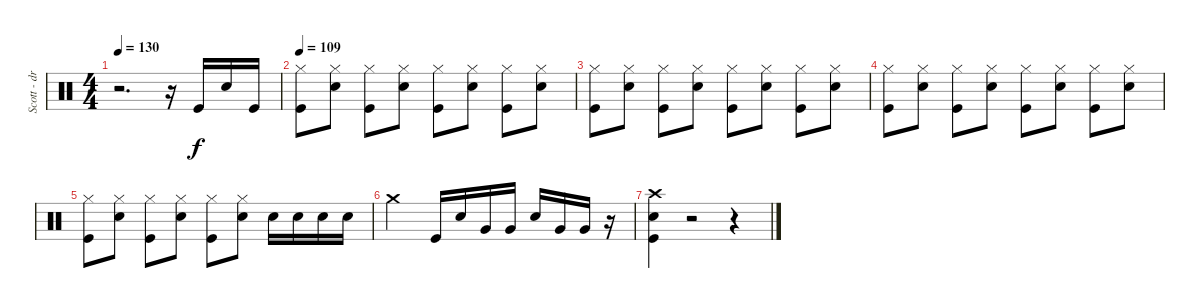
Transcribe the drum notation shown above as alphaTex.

\track ("Scott - drums" "Scott - dr") {instrument percussion}
\staff {score}
\articulation defaults
\ts (4 4)
\tempo 130
\clef neutral
\ks c
r.2{d dy f} r.16 "Kick (hit)".16 "Electric Snare (hit)".16 "Kick (hit)".16 |
\tempo 109
("Hi-Hat (closed)" "Kick (hit)").8 ("Hi-Hat (closed)" "Electric Snare (hit)").8 ("Hi-Hat (closed)" "Kick (hit)").8 ("Hi-Hat (closed)" "Electric Snare (hit)").8 ("Hi-Hat (closed)" "Kick (hit)").8 ("Hi-Hat (closed)" "Electric Snare (hit)").8 ("Hi-Hat (closed)" "Kick (hit)").8 ("Hi-Hat (closed)" "Electric Snare (hit)").8 |
("Hi-Hat (closed)" "Kick (hit)").8 ("Hi-Hat (closed)" "Electric Snare (hit)").8 ("Hi-Hat (closed)" "Kick (hit)").8 ("Hi-Hat (closed)" "Electric Snare (hit)").8 ("Hi-Hat (closed)" "Kick (hit)").8 ("Hi-Hat (closed)" "Electric Snare (hit)").8 ("Hi-Hat (closed)" "Kick (hit)").8 ("Hi-Hat (closed)" "Electric Snare (hit)").8 |
("Hi-Hat (closed)" "Kick (hit)").8 ("Hi-Hat (closed)" "Electric Snare (hit)").8 ("Hi-Hat (closed)" "Kick (hit)").8 ("Hi-Hat (closed)" "Electric Snare (hit)").8 ("Hi-Hat (closed)" "Kick (hit)").8 ("Hi-Hat (closed)" "Electric Snare (hit)").8 ("Hi-Hat (closed)" "Kick (hit)").8 ("Hi-Hat (closed)" "Electric Snare (hit)").8 |
("Hi-Hat (closed)" "Kick (hit)").8 ("Hi-Hat (closed)" "Electric Snare (hit)").8 ("Hi-Hat (closed)" "Kick (hit)").8 ("Hi-Hat (closed)" "Electric Snare (hit)").8 ("Hi-Hat (closed)" "Kick (hit)").8 ("Hi-Hat (closed)" "Electric Snare (hit)").8 "Electric Snare (hit)".16 "Electric Snare (hit)".16 "Electric Snare (hit)".16 "Electric Snare (hit)".16 |
"Crash medium (hit)".2 "Kick (hit)".16 "Electric Snare (hit)".16 "Very Low Tom (hit)".16 "Very Low Tom (hit)".16 "Electric Snare (hit)".16 "Very Low Tom (hit)".16 "Very Low Tom (hit)".16 r.16 |
("Crash high (hit)" "Kick (hit)" "Electric Snare (hit)").4 r.2 r.4
